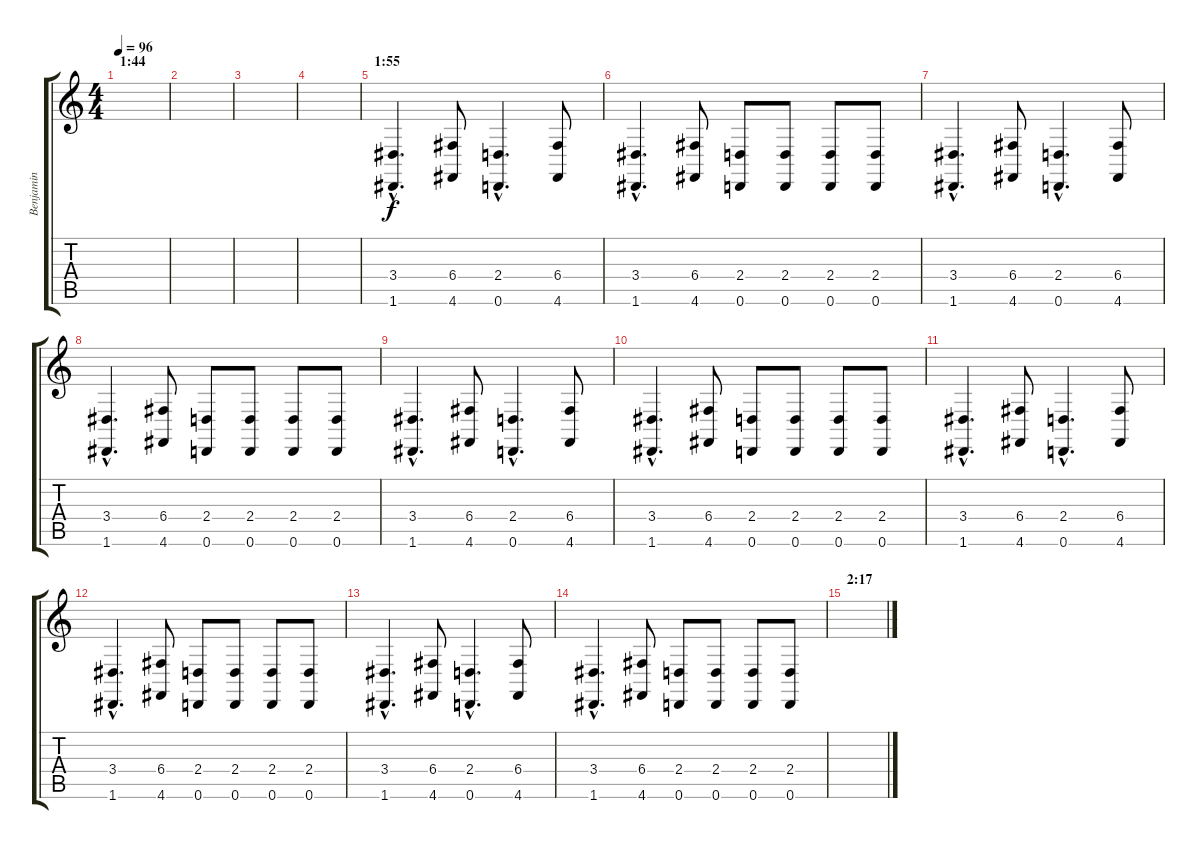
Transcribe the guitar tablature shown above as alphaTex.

\track ("Benjamin" "Benjamin") {instrument churchorgan}
\staff {score tabs}
\tuning (D4 A3 F3 C3 G2 D2) {hide}
\ts (4 4)
\section ("" "1:44")
\tempo 96
\clef g2
\ks c
|
|
|
|
\section ("" "1:55")
(3.4{hac} 1.6{hac}).4{d} (6.4 4.6).8 (2.4{hac} 0.6{hac}).4{d} (6.4 4.6).8 |
(3.4{hac} 1.6{hac}).4{d} (6.4 4.6).8 (2.4 0.6).8 (2.4 0.6).8 (2.4 0.6).8 (2.4 0.6).8 |
(3.4{hac} 1.6{hac}).4{d} (6.4 4.6).8 (2.4{hac} 0.6{hac}).4{d} (6.4 4.6).8 |
(3.4{hac} 1.6{hac}).4{d} (6.4 4.6).8 (2.4 0.6).8 (2.4 0.6).8 (2.4 0.6).8 (2.4 0.6).8 |
(3.4{hac} 1.6{hac}).4{d} (6.4 4.6).8 (2.4{hac} 0.6{hac}).4{d} (6.4 4.6).8 |
(3.4{hac} 1.6{hac}).4{d} (6.4 4.6).8 (2.4 0.6).8 (2.4 0.6).8 (2.4 0.6).8 (2.4 0.6).8 |
(3.4{hac} 1.6{hac}).4{d} (6.4 4.6).8 (2.4{hac} 0.6{hac}).4{d} (6.4 4.6).8 |
(3.4{hac} 1.6{hac}).4{d} (6.4 4.6).8 (2.4 0.6).8 (2.4 0.6).8 (2.4 0.6).8 (2.4 0.6).8 |
(3.4{hac} 1.6{hac}).4{d} (6.4 4.6).8 (2.4{hac} 0.6{hac}).4{d} (6.4 4.6).8 |
(3.4{hac} 1.6{hac}).4{d} (6.4 4.6).8 (2.4 0.6).8 (2.4 0.6).8 (2.4 0.6).8 (2.4 0.6).8 |
\section ("" "2:17")
